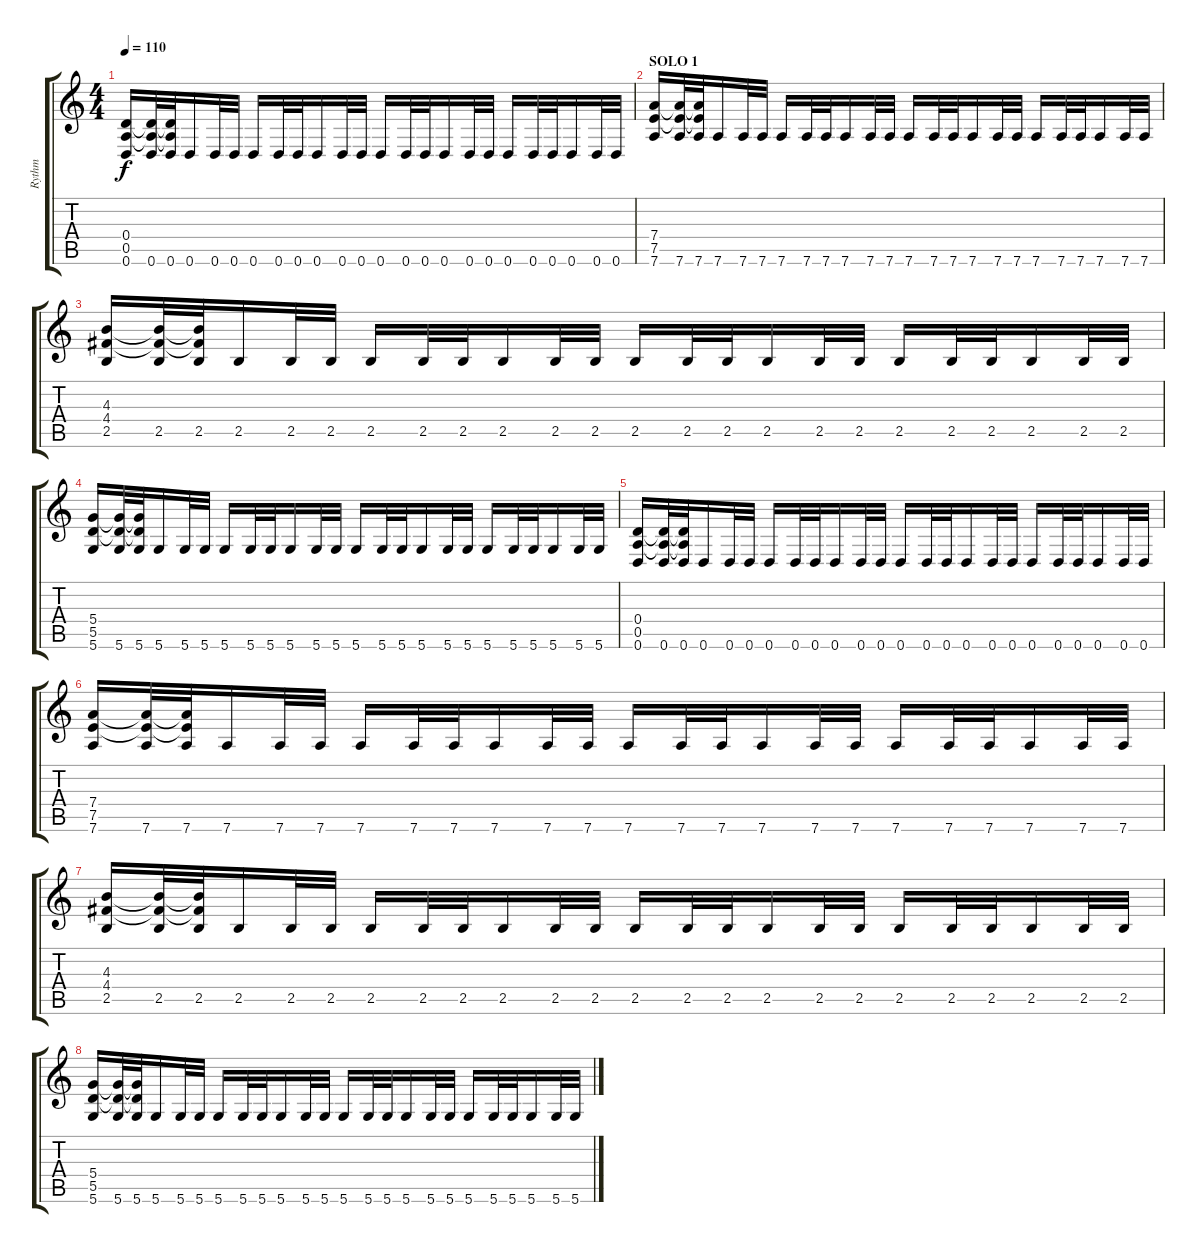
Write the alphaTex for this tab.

\track ("Rythm" "Rythm") {instrument distortionguitar}
\staff {score tabs}
\tuning (E4 B3 G3 D3 A2 D2) {hide}
\ts (4 4)
\tempo 110
\clef g2
\ks c
(0.4 0.5 0.6).16{dy f} (0.4{t} 0.5{t} 0.6).32 (0.4{t} 0.5{t} 0.6).32 0.6.16 0.6.32 0.6.32 0.6.16 0.6.32 0.6.32 0.6.16 0.6.32 0.6.32 0.6.16 0.6.32 0.6.32 0.6.16 0.6.32 0.6.32 0.6.16 0.6.32 0.6.32 0.6.16 0.6.32 0.6.32 |
\section ("" "SOLO 1")
(7.4 7.5 7.6).16 (7.4{t} 7.5{t} 7.6).32 (7.4{t} 7.5{t} 7.6).32 7.6.16 7.6.32 7.6.32 7.6.16 7.6.32 7.6.32 7.6.16 7.6.32 7.6.32 7.6.16 7.6.32 7.6.32 7.6.16 7.6.32 7.6.32 7.6.16 7.6.32 7.6.32 7.6.16 7.6.32 7.6.32 |
(4.3 4.4 2.5).16 (4.3{t} 4.4{t} 2.5).32 (4.3{t} 4.4{t} 2.5).32 2.5.16 2.5.32 2.5.32 2.5.16 2.5.32 2.5.32 2.5.16 2.5.32 2.5.32 2.5.16 2.5.32 2.5.32 2.5.16 2.5.32 2.5.32 2.5.16 2.5.32 2.5.32 2.5.16 2.5.32 2.5.32 |
(5.4 5.5 5.6).16 (5.4{t} 5.5{t} 5.6).32 (5.4{t} 5.5{t} 5.6).32 5.6.16 5.6.32 5.6.32 5.6.16 5.6.32 5.6.32 5.6.16 5.6.32 5.6.32 5.6.16 5.6.32 5.6.32 5.6.16 5.6.32 5.6.32 5.6.16 5.6.32 5.6.32 5.6.16 5.6.32 5.6.32 |
(0.4 0.5 0.6).16 (0.4{t} 0.5{t} 0.6).32 (0.4{t} 0.5{t} 0.6).32 0.6.16 0.6.32 0.6.32 0.6.16 0.6.32 0.6.32 0.6.16 0.6.32 0.6.32 0.6.16 0.6.32 0.6.32 0.6.16 0.6.32 0.6.32 0.6.16 0.6.32 0.6.32 0.6.16 0.6.32 0.6.32 |
(7.4 7.5 7.6).16 (7.4{t} 7.5{t} 7.6).32 (7.4{t} 7.5{t} 7.6).32 7.6.16 7.6.32 7.6.32 7.6.16 7.6.32 7.6.32 7.6.16 7.6.32 7.6.32 7.6.16 7.6.32 7.6.32 7.6.16 7.6.32 7.6.32 7.6.16 7.6.32 7.6.32 7.6.16 7.6.32 7.6.32 |
(4.3 4.4 2.5).16 (4.3{t} 4.4{t} 2.5).32 (4.3{t} 4.4{t} 2.5).32 2.5.16 2.5.32 2.5.32 2.5.16 2.5.32 2.5.32 2.5.16 2.5.32 2.5.32 2.5.16 2.5.32 2.5.32 2.5.16 2.5.32 2.5.32 2.5.16 2.5.32 2.5.32 2.5.16 2.5.32 2.5.32 |
(5.4 5.5 5.6).16 (5.4{t} 5.5{t} 5.6).32 (5.4{t} 5.5{t} 5.6).32 5.6.16 5.6.32 5.6.32 5.6.16 5.6.32 5.6.32 5.6.16 5.6.32 5.6.32 5.6.16 5.6.32 5.6.32 5.6.16 5.6.32 5.6.32 5.6.16 5.6.32 5.6.32 5.6.16 5.6.32 5.6.32
